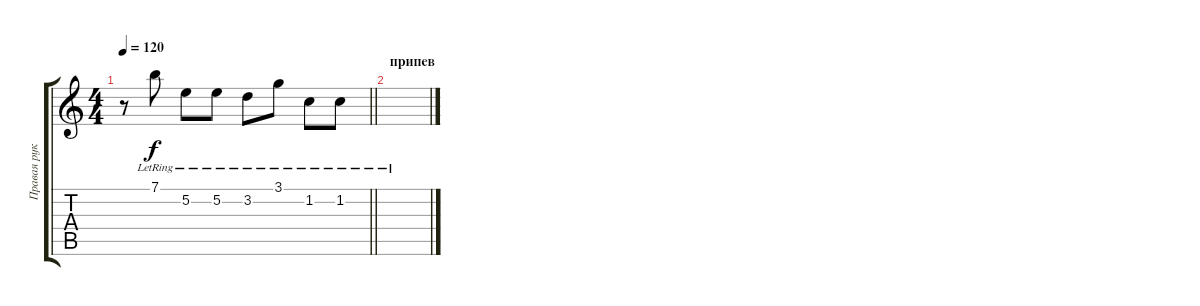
\track ("Правая рука" "Правая рук") {instrument acousticguitarsteel}
\staff {score tabs}
\tuning (E4 B3 G3 D3 A2 E2) {hide}
\ts (4 4)
\tempo 120
\clef g2
\barLineRight lightlight
\ks c
r.8{dy f} 7.1{lr}.8 5.2{lr}.8 5.2{lr}.8 3.2{lr}.8 3.1{lr}.8 1.2{lr}.8 1.2{lr}.8 |
\section ("" "припев")
